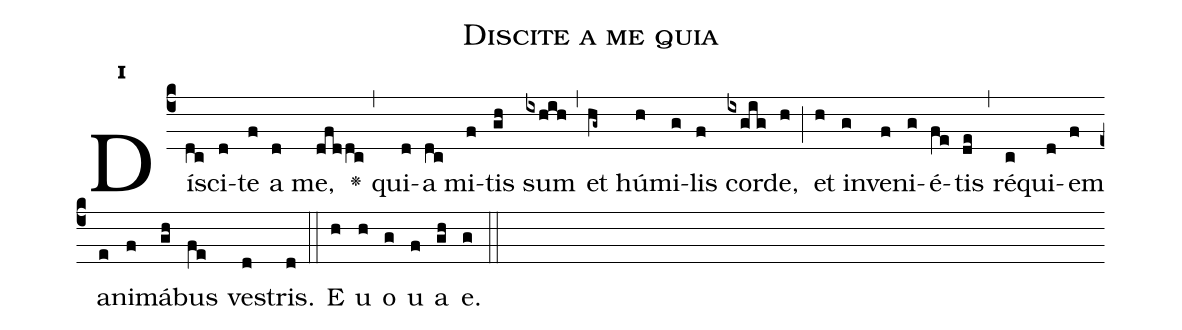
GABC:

name:Discite a me quia;
office-part:Antiphona;
mode:1;
%%
initial-style: 1;
name: Discite a me quia;
book: Antiphonae & Responsoria/Tomus IV, p. 188;
occasion: Sacratissimi cordis Iesu;
office-part: Vesperae I Ant 2;
user-notes: ;
commentary: ;
annotation: 1g;
centering-scheme: english;
fontsize: 12;
font: OFLSortsMillGoudy;
height: 11;
width: 4.5;
%%
(c4)Dí(dc)sci(d)te(f) a(d) me,(dfddc) <v>\greheightstar</v>(,) qui(d)a(dc) mi(f)tis(gh) sum(ixhih) (,) et(hg~) hú(h)mi(g)lis(f) cor(ixgig)de,(h) (;) et(h) in(g)ve(f)ni(g)é(fe)tis(de) (,) ré(c)qui(d)em(f) a(e)ni(f)má(gh)bus(fe) ve(d)stris.(d) (::)
E(h) u(h) o(g) u(f) a(gh) e.(g) (::)
